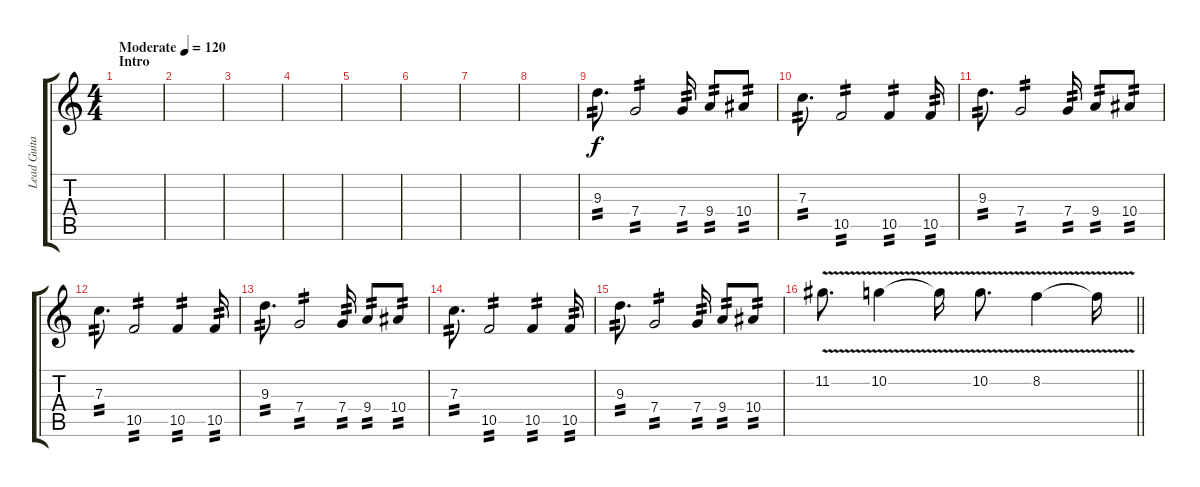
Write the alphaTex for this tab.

\track ("Lead Guitar 1" "Lead Guita") {instrument overdrivenguitar}
\staff {score tabs}
\tuning (D4 A3 F3 C3 G2 C2) {hide}
\ts (4 4)
\section ("" "Intro")
\tempo (120 "Moderate")
\tempo 93
\tempo (120 "Moderate")
\clef g2
\ks c
|
|
|
|
|
|
|
|
9.3.8{d tp 2} 7.4.2{tp 2} 7.4.16{tp 2} 9.4.8{tp 2} 10.4.8{tp 2} |
7.3.8{d tp 2} 10.5.2{tp 2} 10.5.4{tp 2} 10.5.16{tp 2} |
9.3.8{d tp 2} 7.4.2{tp 2} 7.4.16{tp 2} 9.4.8{tp 2} 10.4.8{tp 2} |
7.3.8{d tp 2} 10.5.2{tp 2} 10.5.4{tp 2} 10.5.16{tp 2} |
9.3.8{d tp 2} 7.4.2{tp 2} 7.4.16{tp 2} 9.4.8{tp 2} 10.4.8{tp 2} |
7.3.8{d tp 2} 10.5.2{tp 2} 10.5.4{tp 2} 10.5.16{tp 2} |
9.3.8{d tp 2} 7.4.2{tp 2} 7.4.16{tp 2} 9.4.8{tp 2} 10.4.8{tp 2} |
\barLineRight lightlight
11.2{v}.8{d} 10.2{v}.4 10.2{t}.16 10.2{v}.8{d} 8.2{v}.4 8.2{t}.16
